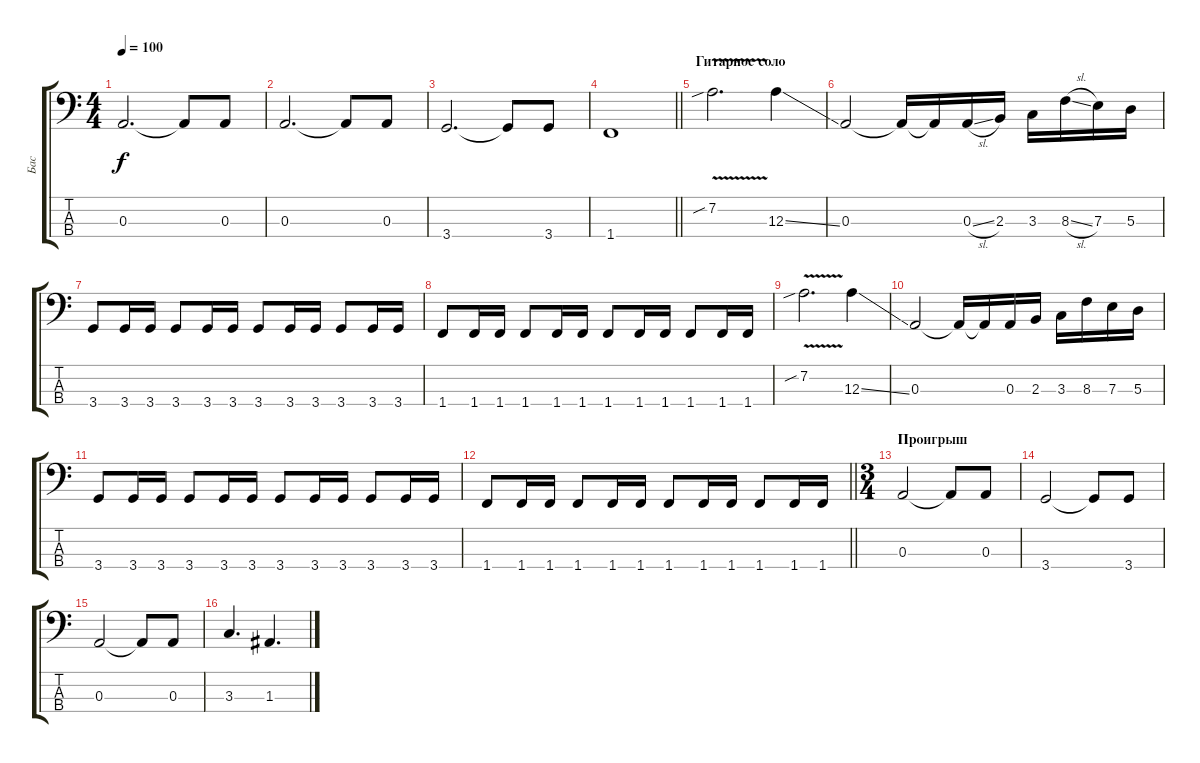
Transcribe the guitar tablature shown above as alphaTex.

\track ("Бас" "Бас") {instrument electricbasspick}
\staff {score tabs}
\tuning (G2 D2 A1 E1) {hide}
\ts (4 4)
\tempo 100
\clef f4
\ks aminor
0.3.2{d dy f instrument electricbassfinger} 0.3{t}.8 0.3.8 |
0.3.2{d instrument electricbassfinger} 0.3{t}.8 0.3.8 |
3.4.2{d instrument electricbassfinger} 3.4{t}.8 3.4.8 |
\barLineRight lightlight
1.4.1{instrument electricbassfinger} |
\section ("" "Гитарное соло")
7.2{v sib}.2{d instrument electricbassfinger} 12.3{ss}.4 |
0.3.2 0.3{t}.16 0.3{t}.16 0.3{sl}.16 2.3.16 3.3.16 8.3{sl}.16 7.3.16 5.3.16 |
3.4.8 3.4.16 3.4.16 3.4.8 3.4.16 3.4.16 3.4.8 3.4.16 3.4.16 3.4.8 3.4.16 3.4.16 |
1.4.8 1.4.16 1.4.16 1.4.8 1.4.16 1.4.16 1.4.8 1.4.16 1.4.16 1.4.8 1.4.16 1.4.16 |
7.2{v sib}.2{d instrument electricbassfinger} 12.3{ss}.4 |
0.3.2 0.3{t}.16 0.3{t}.16 0.3.16 2.3.16 3.3.16 8.3.16 7.3.16 5.3.16 |
3.4.8 3.4.16 3.4.16 3.4.8 3.4.16 3.4.16 3.4.8 3.4.16 3.4.16 3.4.8 3.4.16 3.4.16 |
\barLineRight lightlight
1.4.8 1.4.16 1.4.16 1.4.8 1.4.16 1.4.16 1.4.8 1.4.16 1.4.16 1.4.8 1.4.16 1.4.16 |
\ts (3 4)
\section ("" "Проигрыш")
0.3.2{instrument electricbasspick} 0.3{t}.8 0.3.8 |
3.4.2{instrument electricbasspick} 3.4{t}.8 3.4.8 |
0.3.2{instrument electricbasspick} 0.3{t}.8 0.3.8 |
3.3.4{d} 1.3.4{d}
